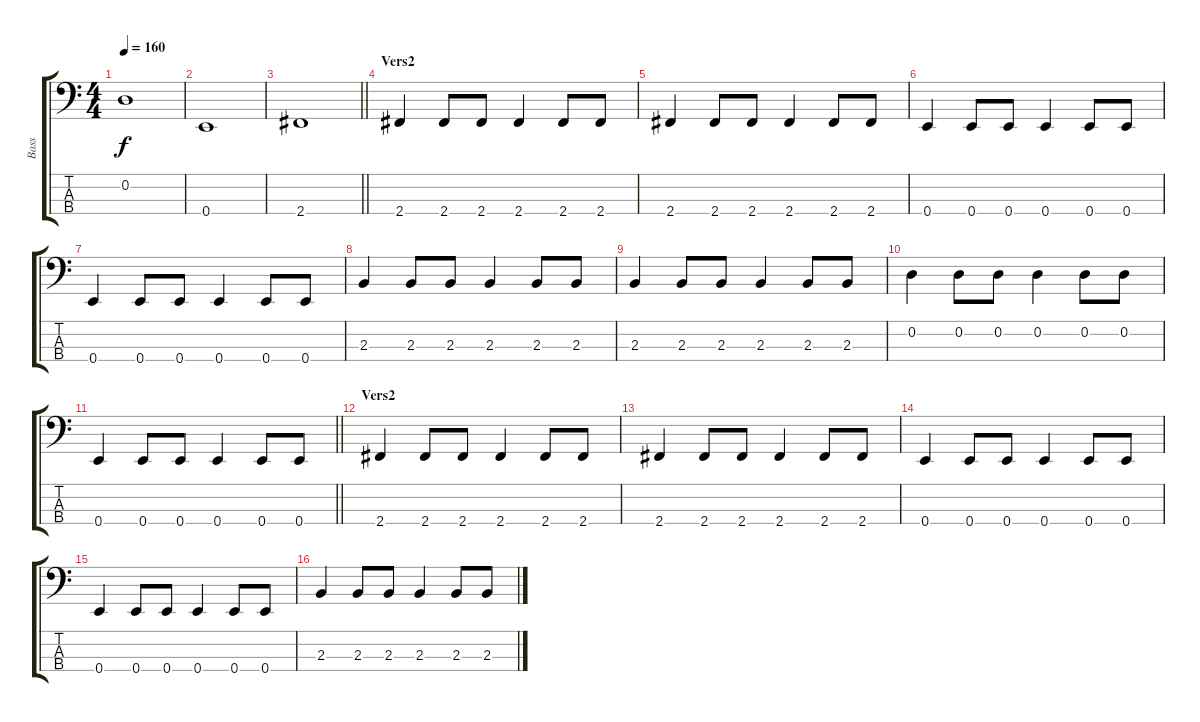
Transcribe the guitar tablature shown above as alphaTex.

\track ("Bass" "Bass") {instrument electricbasspick}
\staff {score tabs}
\tuning (G2 D2 A1 E1) {hide}
\ts (4 4)
\tempo 160
\clef f4
\ks c
0.2.1{dy f} |
0.4.1 |
\barLineRight lightlight
2.4.1 |
\section ("" "Vers2")
2.4.4 2.4.8 2.4.8 2.4.4 2.4.8 2.4.8 |
2.4.4 2.4.8 2.4.8 2.4.4 2.4.8 2.4.8 |
0.4.4 0.4.8 0.4.8 0.4.4 0.4.8 0.4.8 |
0.4.4 0.4.8 0.4.8 0.4.4 0.4.8 0.4.8 |
2.3.4 2.3.8 2.3.8 2.3.4 2.3.8 2.3.8 |
2.3.4 2.3.8 2.3.8 2.3.4 2.3.8 2.3.8 |
0.2.4 0.2.8 0.2.8 0.2.4 0.2.8 0.2.8 |
\barLineRight lightlight
0.4.4 0.4.8 0.4.8 0.4.4 0.4.8 0.4.8 |
\section ("" "Vers2")
2.4.4 2.4.8 2.4.8 2.4.4 2.4.8 2.4.8 |
2.4.4 2.4.8 2.4.8 2.4.4 2.4.8 2.4.8 |
0.4.4 0.4.8 0.4.8 0.4.4 0.4.8 0.4.8 |
0.4.4 0.4.8 0.4.8 0.4.4 0.4.8 0.4.8 |
2.3.4 2.3.8 2.3.8 2.3.4 2.3.8 2.3.8
